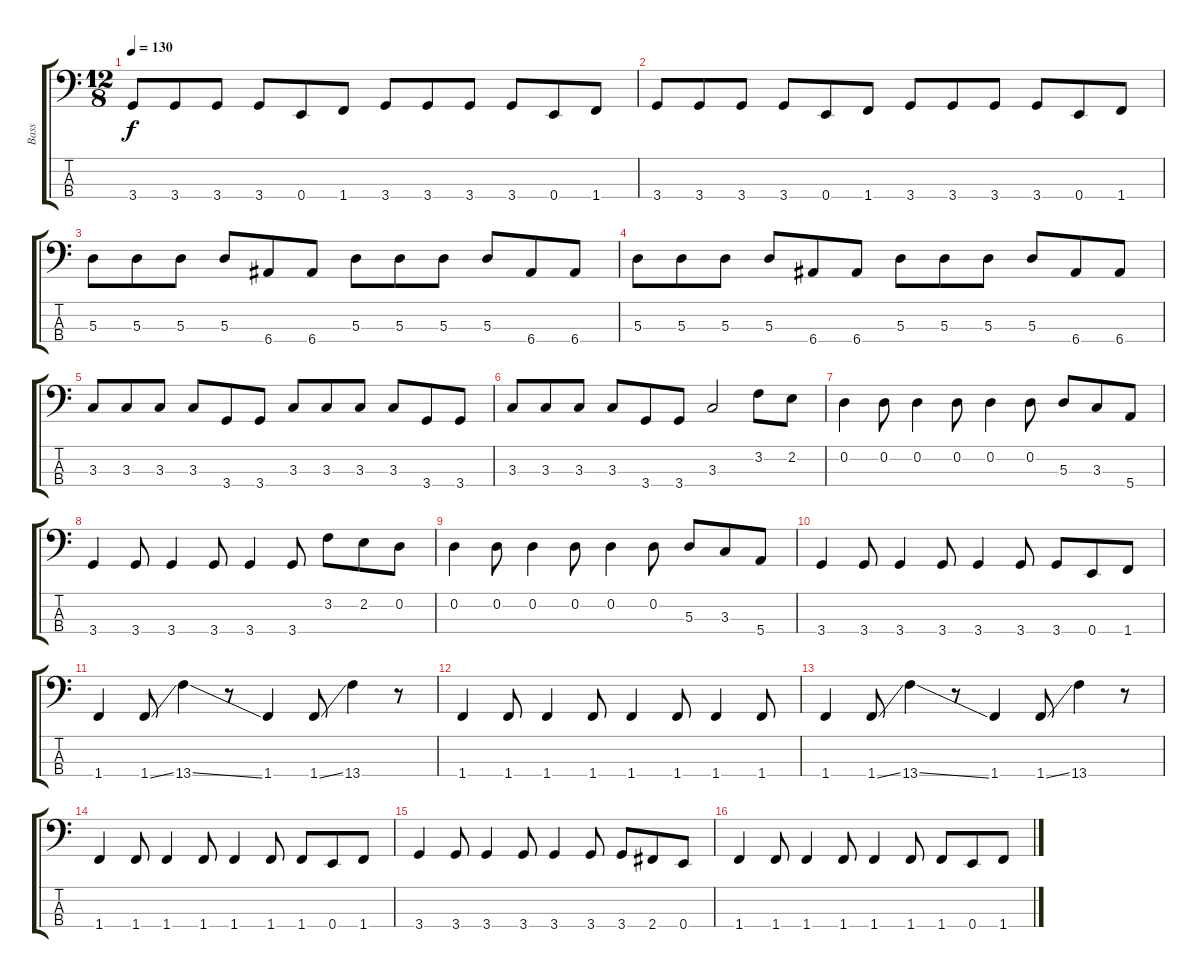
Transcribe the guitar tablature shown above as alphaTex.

\track ("Bass" "Bass") {instrument electricbassfinger}
\staff {score tabs}
\tuning (G2 D2 A1 E1) {hide}
\ts (12 8)
\tempo 130
\clef f4
\ks c
3.4.8{dy f} 3.4.8 3.4.8 3.4.8 0.4.8 1.4.8 3.4.8 3.4.8 3.4.8 3.4.8 0.4.8 1.4.8 |
3.4.8 3.4.8 3.4.8 3.4.8 0.4.8 1.4.8 3.4.8 3.4.8 3.4.8 3.4.8 0.4.8 1.4.8 |
5.3.8 5.3.8 5.3.8 5.3.8 6.4.8 6.4.8 5.3.8 5.3.8 5.3.8 5.3.8 6.4.8 6.4.8 |
5.3.8 5.3.8 5.3.8 5.3.8 6.4.8 6.4.8 5.3.8 5.3.8 5.3.8 5.3.8 6.4.8 6.4.8 |
3.3.8 3.3.8 3.3.8 3.3.8 3.4.8 3.4.8 3.3.8 3.3.8 3.3.8 3.3.8 3.4.8 3.4.8 |
3.3.8 3.3.8 3.3.8 3.3.8 3.4.8 3.4.8 3.3.2 3.2.8 2.2.8 |
0.2.4 0.2.8 0.2.4 0.2.8 0.2.4 0.2.8 5.3.8 3.3.8 5.4.8 |
3.4.4 3.4.8 3.4.4 3.4.8 3.4.4 3.4.8 3.2.8 2.2.8 0.2.8 |
0.2.4 0.2.8 0.2.4 0.2.8 0.2.4 0.2.8 5.3.8 3.3.8 5.4.8 |
3.4.4 3.4.8 3.4.4 3.4.8 3.4.4 3.4.8 3.4.8 0.4.8 1.4.8 |
1.4.4 1.4{ss}.8 13.4{ss}.4 r.8 1.4.4 1.4{ss}.8 13.4.4 r.8 |
1.4.4 1.4.8 1.4.4 1.4.8 1.4.4 1.4.8 1.4.4 1.4.8 |
1.4.4 1.4{ss}.8 13.4{ss}.4 r.8 1.4.4 1.4{ss}.8 13.4.4 r.8 |
1.4.4 1.4.8 1.4.4 1.4.8 1.4.4 1.4.8 1.4.8 0.4.8 1.4.8 |
3.4.4 3.4.8 3.4.4 3.4.8 3.4.4 3.4.8 3.4.8 2.4.8 0.4.8 |
1.4.4 1.4.8 1.4.4 1.4.8 1.4.4 1.4.8 1.4.8 0.4.8 1.4.8
